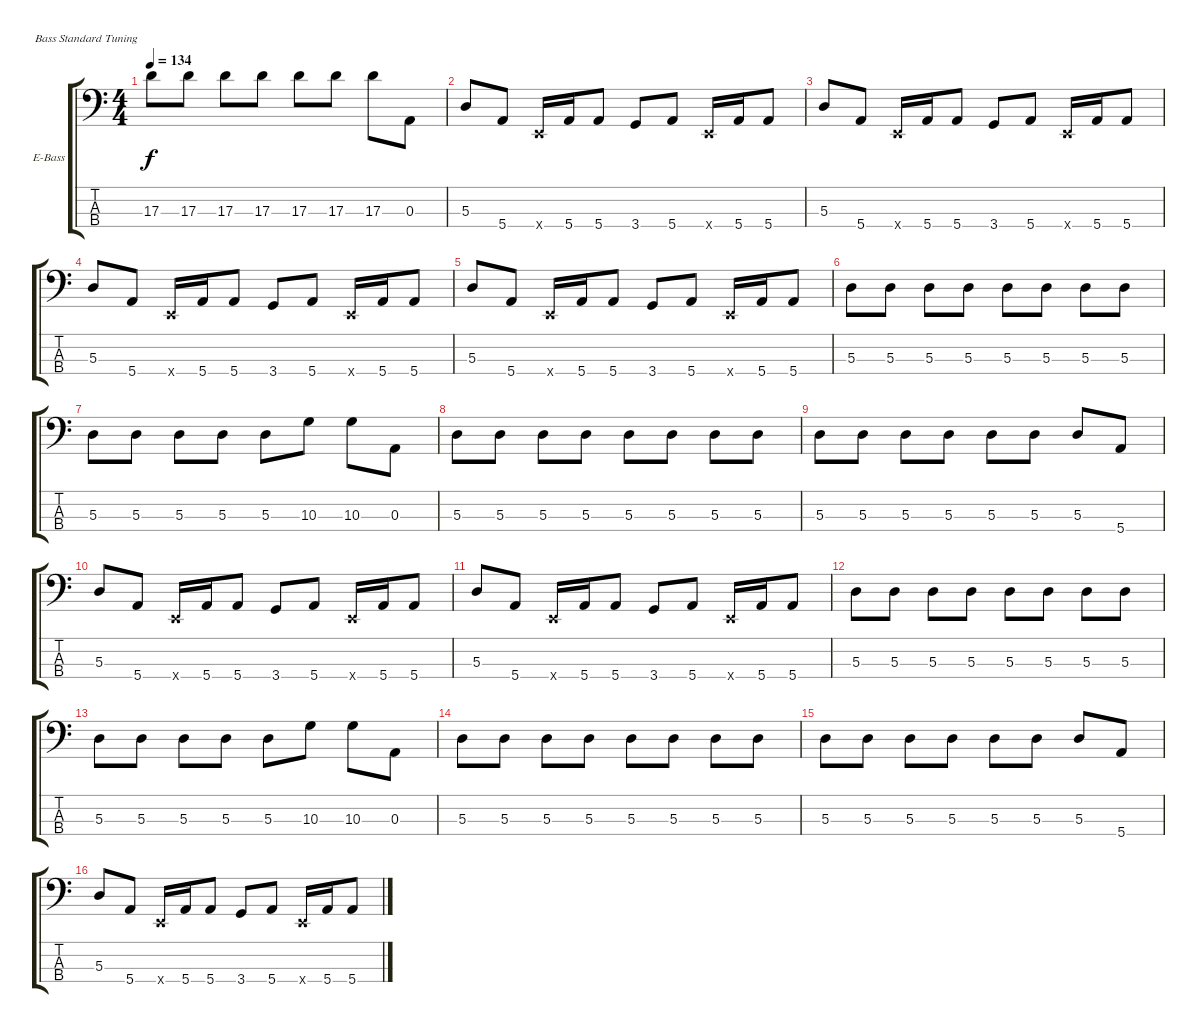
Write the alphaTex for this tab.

\defaultSystemsLayout 4
\bracketExtendMode groupsimilarinstruments
\firstSystemTrackNameOrientation horizontal
\otherSystemsTrackNameOrientation horizontal
\track ("Electric Bass" "E-Bass") {instrument electricbassfinger}
\staff {score tabs}
\tuning (G2 D2 A1 E1)
\ts (4 4)
\tempo 134
\clef f4
\scale
0.333333
\ks c
17.3.8{dy f} 17.3.8 17.3.8 17.3.8 17.3.8 17.3.8 17.3.8 0.3.8 |
\scale
0.333333 5.3.8 5.4.8 0.4{x}.16 5.4.16 5.4.8 3.4.8 5.4.8 0.4{x}.16 5.4.16 5.4.8 |
\scale
0.333333 5.3.8 5.4.8 0.4{x}.16 5.4.16 5.4.8 3.4.8 5.4.8 0.4{x}.16 5.4.16 5.4.8 |
\scale
0.333333 5.3.8 5.4.8 0.4{x}.16 5.4.16 5.4.8 3.4.8 5.4.8 0.4{x}.16 5.4.16 5.4.8 |
\scale
0.333333 5.3.8 5.4.8 0.4{x}.16 5.4.16 5.4.8 3.4.8 5.4.8 0.4{x}.16 5.4.16 5.4.8 |
\scale
0.333333 5.3.8 5.3.8 5.3.8 5.3.8 5.3.8 5.3.8 5.3.8 5.3.8 |
\scale
0.333333 5.3.8 5.3.8 5.3.8 5.3.8 5.3.8 10.3.8 10.3.8 0.3.8 |
\scale
0.333333 5.3.8 5.3.8 5.3.8 5.3.8 5.3.8 5.3.8 5.3.8 5.3.8 |
\scale
0.333333 5.3.8 5.3.8 5.3.8 5.3.8 5.3.8 5.3.8 5.3.8 5.4.8 |
\scale
0.333333 5.3.8 5.4.8 0.4{x}.16 5.4.16 5.4.8 3.4.8 5.4.8 0.4{x}.16 5.4.16 5.4.8 |
\scale
0.333333 5.3.8 5.4.8 0.4{x}.16 5.4.16 5.4.8 3.4.8 5.4.8 0.4{x}.16 5.4.16 5.4.8 |
\scale
0.333333 5.3.8 5.3.8 5.3.8 5.3.8 5.3.8 5.3.8 5.3.8 5.3.8 |
\scale
0.333333 5.3.8 5.3.8 5.3.8 5.3.8 5.3.8 10.3.8 10.3.8 0.3.8 |
\scale
0.333333 5.3.8 5.3.8 5.3.8 5.3.8 5.3.8 5.3.8 5.3.8 5.3.8 |
\scale
0.333333 5.3.8 5.3.8 5.3.8 5.3.8 5.3.8 5.3.8 5.3.8 5.4.8 |
\scale
0.333333 5.3.8 5.4.8 0.4{x}.16 5.4.16 5.4.8 3.4.8 5.4.8 0.4{x}.16 5.4.16 5.4.8
